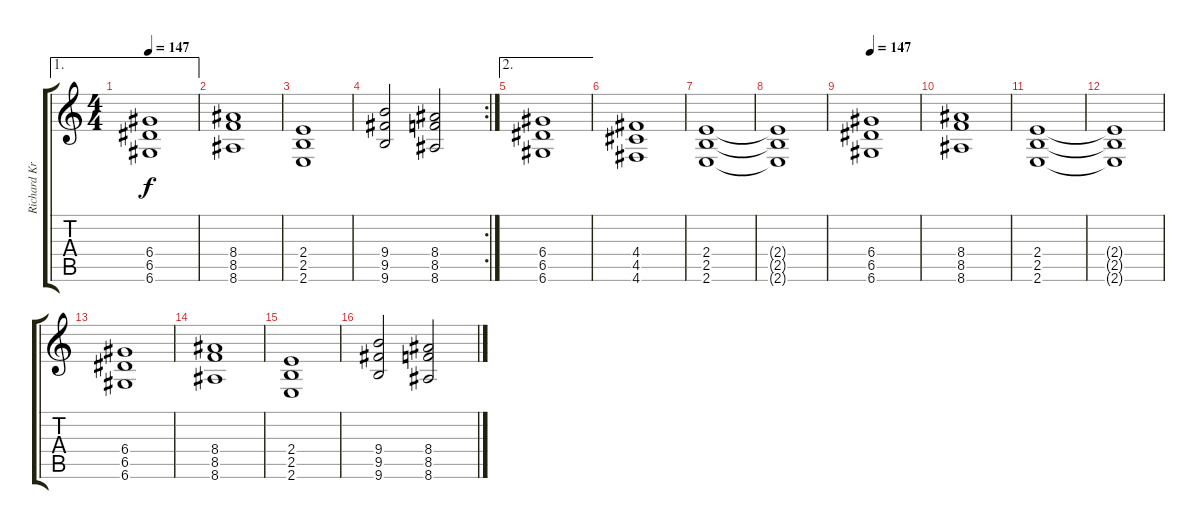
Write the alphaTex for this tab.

\track ("Richard Kruspe (Guitar 1)" "Richard Kr") {instrument overdrivenguitar}
\staff {score tabs}
\tuning (E4 B3 G3 D3 A2 D2) {hide}
\ae 1
\ts (4 4)
\tempo 147
\clef g2
\ks c
(6.4 6.5 6.6).1{dy f} |
(8.4 8.5 8.6).1 |
(2.4 2.5 2.6).1 |
\rc 2
(9.4 9.5 9.6).2 (8.4 8.5 8.6).2 |
\ae 2
(6.4 6.5 6.6).1 |
(4.4 4.5 4.6).1 |
(2.4 2.5 2.6).1 |
(2.4{t} 2.5{t} 2.6{t}).1 |
\tempo 147
(6.4 6.5 6.6).1{volume 14} |
(8.4 8.5 8.6).1 |
(2.4 2.5 2.6).1 |
(2.4{t} 2.5{t} 2.6{t}).1 |
(6.4 6.5 6.6).1 |
(8.4 8.5 8.6).1 |
(2.4 2.5 2.6).1 |
(9.4 9.5 9.6).2 (8.4 8.5 8.6).2
